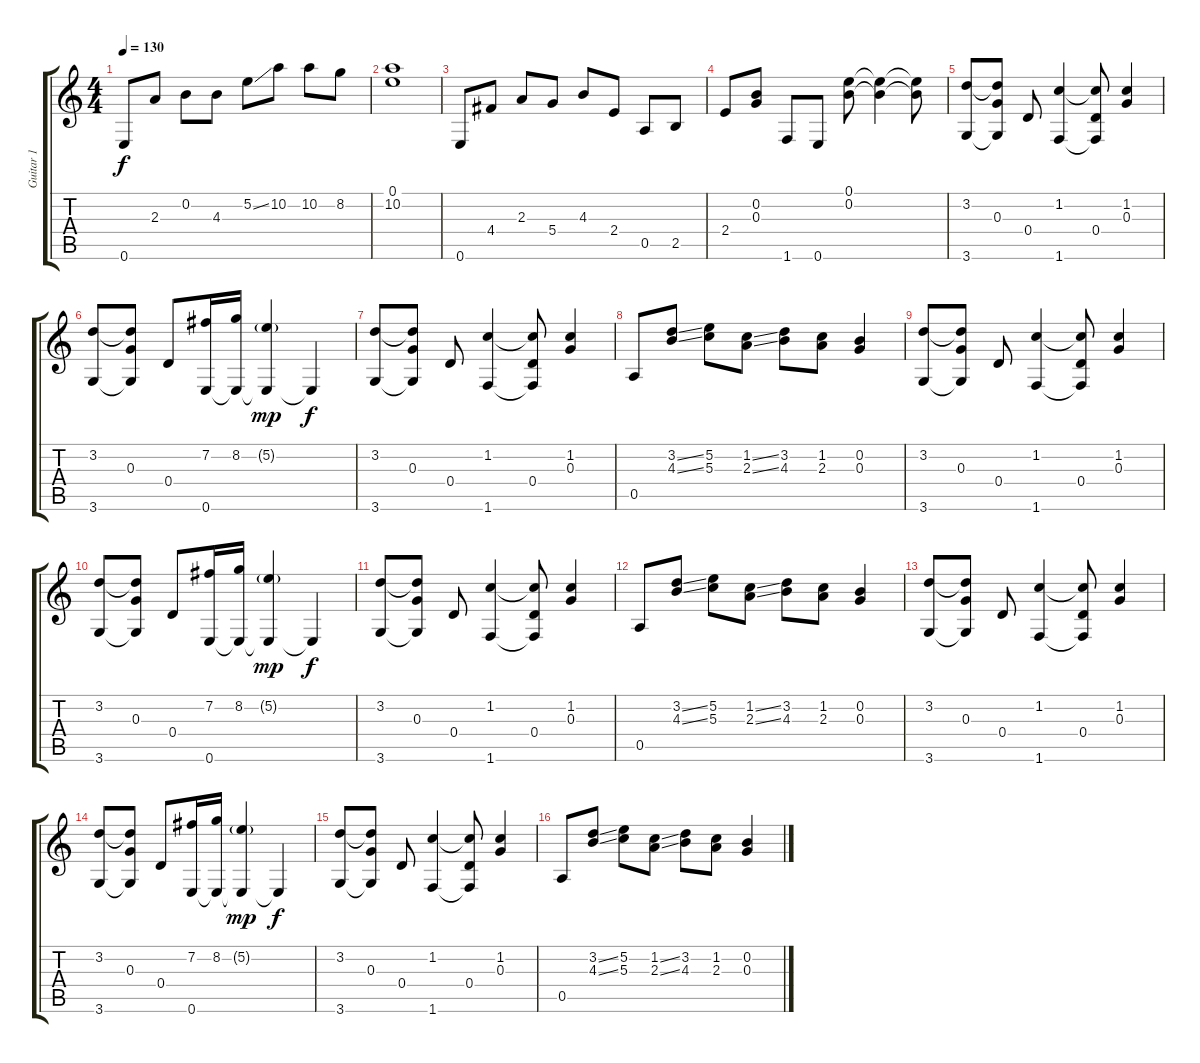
\track ("Guitar 1" "Guitar 1") {solo instrument distortionguitar}
\staff {score tabs}
\tuning (E4 B3 G3 D3 A2 E2) {hide}
\ts (4 4)
\tempo 130
\clef g2
\ks c
0.6.8{dy f} 2.3.8 0.2.8 4.3.8 5.2{ss}.8 10.2.8 10.2.8 8.2.8 |
(0.1 10.2).1 |
0.6.8 4.4.8 2.3.8 5.4.8 4.3.8 2.4.8 0.5.8 2.5.8 |
2.4.8 (0.2 0.3).8 1.6.8 0.6.8 (0.1 0.2).8 (0.1{t} 0.2{t}).4 (0.1{t} 0.2{t}).8 |
(3.2 3.6).8 (3.2{t} 0.3 3.6{t}).8 0.4.8 (1.2 1.6).4 (1.2{t} 0.4 1.6{t}).8 (1.2 0.3).4 |
(3.2 3.6).8 (3.2{t} 0.3 3.6{t}).8 0.4.8 (7.2 0.6).16 (8.2 0.6{t}).16 (5.2{g} 0.6{t}).4{dy mp} 0.6{t}.4{dy f} |
(3.2 3.6).8 (3.2{t} 0.3 3.6{t}).8 0.4.8 (1.2 1.6).4 (1.2{t} 0.4 1.6{t}).8 (1.2 0.3).4 |
0.5.8 (3.2{ss} 4.3{ss}).8 (5.2 5.3).8 (1.2{ss} 2.3{ss}).8 (3.2 4.3).8 (1.2 2.3).8 (0.2 0.3).4 |
(3.2 3.6).8 (3.2{t} 0.3 3.6{t}).8 0.4.8 (1.2 1.6).4 (1.2{t} 0.4 1.6{t}).8 (1.2 0.3).4 |
(3.2 3.6).8 (3.2{t} 0.3 3.6{t}).8 0.4.8 (7.2 0.6).16 (8.2 0.6{t}).16 (5.2{g} 0.6{t}).4{dy mp} 0.6{t}.4{dy f} |
(3.2 3.6).8 (3.2{t} 0.3 3.6{t}).8 0.4.8 (1.2 1.6).4 (1.2{t} 0.4 1.6{t}).8 (1.2 0.3).4 |
0.5.8 (3.2{ss} 4.3{ss}).8 (5.2 5.3).8 (1.2{ss} 2.3{ss}).8 (3.2 4.3).8 (1.2 2.3).8 (0.2 0.3).4 |
(3.2 3.6).8 (3.2{t} 0.3 3.6{t}).8 0.4.8 (1.2 1.6).4 (1.2{t} 0.4 1.6{t}).8 (1.2 0.3).4 |
(3.2 3.6).8 (3.2{t} 0.3 3.6{t}).8 0.4.8 (7.2 0.6).16 (8.2 0.6{t}).16 (5.2{g} 0.6{t}).4{dy mp} 0.6{t}.4{dy f} |
(3.2 3.6).8 (3.2{t} 0.3 3.6{t}).8 0.4.8 (1.2 1.6).4 (1.2{t} 0.4 1.6{t}).8 (1.2 0.3).4 |
0.5.8 (3.2{ss} 4.3{ss}).8 (5.2 5.3).8 (1.2{ss} 2.3{ss}).8 (3.2 4.3).8 (1.2 2.3).8 (0.2 0.3).4
